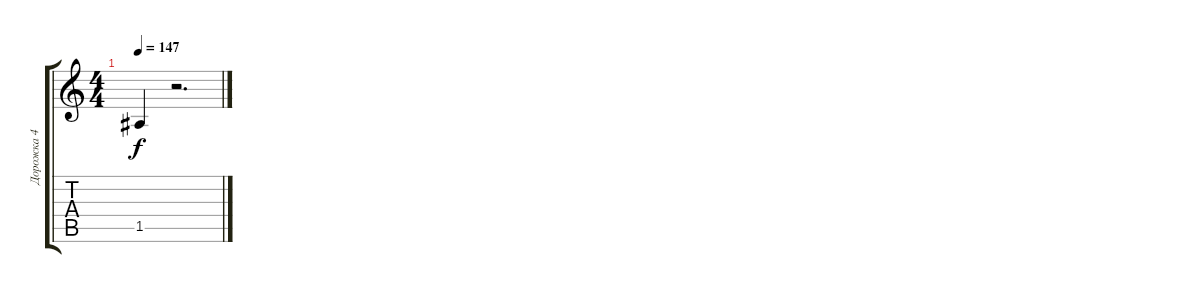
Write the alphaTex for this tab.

\track ("Дорожка 4" "Дорожка 4") {instrument overdrivenguitar}
\staff {score tabs}
\tuning (E4 B3 G3 D3 A2 D2) {hide}
\ts (4 4)
\tempo 147
\clef g2
\ks c
1.5.4{dy f} r.2{d}
